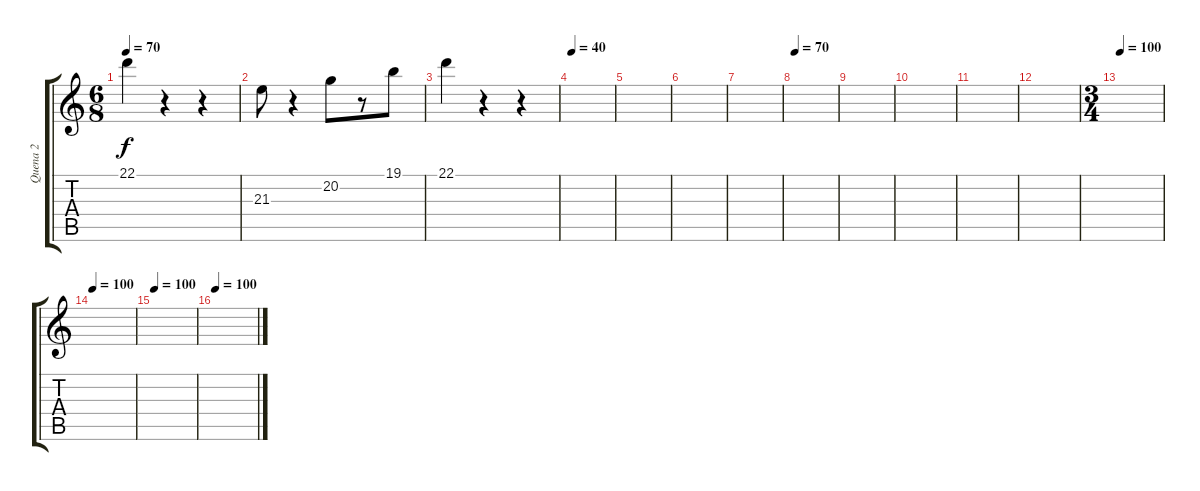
\track ("Quena 2" "Quena 2") {instrument piccolo}
\staff {score tabs}
\tuning (E4 B3 G3 D3 A2 E2) {hide}
\ts (6 8)
\tempo 70
\clef g2
\ks c
22.1.4{dy f} r.4 r.4 |
21.3.8 r.4 20.2.8 r.8 19.1.8 |
22.1.4 r.4 r.4 |
\tempo 40
|
|
|
|
\tempo 70
|
|
|
|
|
\ts (3 4)
\tempo 100
|
\tempo 100
|
\tempo 100
|
\tempo 100
